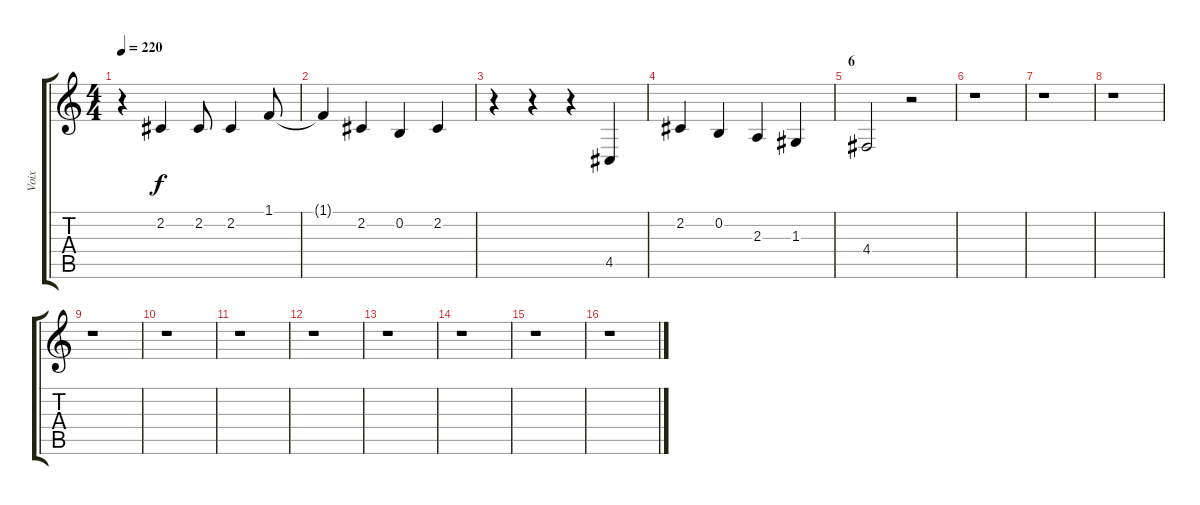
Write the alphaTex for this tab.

\track ("Voix" "Voix") {instrument lead6voice}
\staff {score tabs}
\tuning (E4 B3 G3 D3 A2 E2) {hide}
\ts (4 4)
\tempo 220
\clef g2
\ks c
r.4{dy f} 2.2.4 2.2.8 2.2.4 1.1.8 |
1.1{t}.4 2.2.4 0.2.4 2.2.4 |
r.4 r.4 r.4 4.5.4 |
2.2.4 0.2.4 2.3.4 1.3.4 |
\section ("" "6")
4.4.2 r.2 |
r.1 |
r.1 |
r.1 |
r.1 |
r.1 |
r.1 |
r.1 |
r.1 |
r.1 |
r.1 |
r.1
